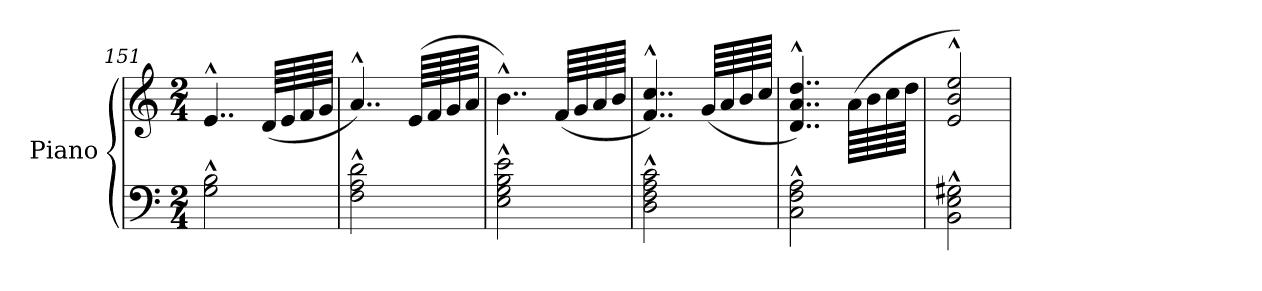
**kern	**kern
*part1	*part1
*staff2	*staff1
*I"Piano	*
*I'Pno.	*
*clefF4	*clefG2
*k[]	*k[]
*M2/4	*M2/4
=151	=151
2G\^^ 2B\^^	4..e^^/
.	(<64d/LLLL
.	64e/
.	64f/
.	64g/JJJJ
=152	=152
2F\^^ 2A\^^ 2d\^^	4..a^^/)
.	(<64e/LLLL
.	64f/
.	64g/
.	64a/JJJJ
=153	=153
2E\^^ 2G\^^ 2B\^^ 2e\^^	4..b^^\)
.	(<64f/LLLL
.	64g/
.	64a/
.	64b/JJJJ
=154	=154
2D\^^ 2F\^^ 2A\^^ 2c\^^	4..f/^^ 4..cc/^^)
.	(<64g/LLLL
.	64a/
.	64b/
.	64cc/JJJJ
=155	=155
2C\^^ 2F\^^ 2A\^^	4..d/^^ 4..a/^^ 4..dd/^^)
.	(>64a\LLLL
.	64b\
.	64cc\
.	64dd\JJJJ
=156	=156
2BB\^^ 2E\^^ 2G#X\^^	2e/^^ 2b/^^ 2ee/^^)
=	=
*-	*-
